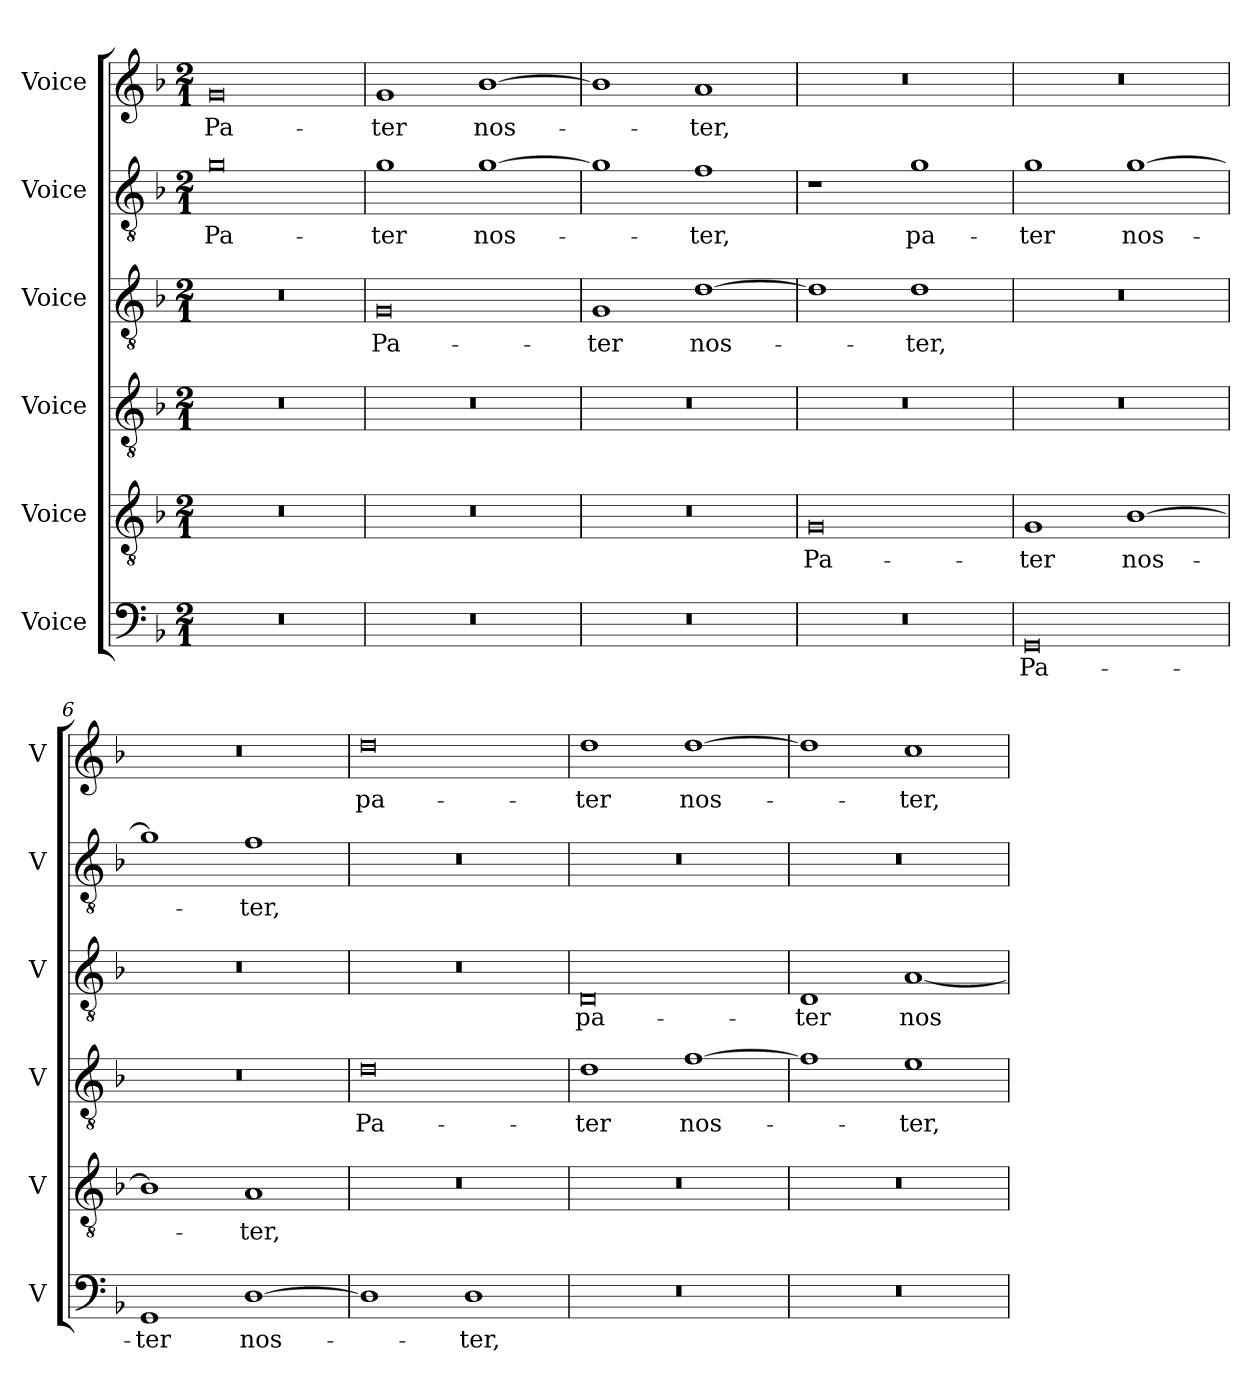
**kern	**text	**kern	**text	**kern	**text	**kern	**text	**kern	**text	**kern	**text
*part6	*part6	*part5	*part5	*part4	*part4	*part3	*part3	*part2	*part2	*part1	*part1
*staff6	*staff6	*staff5	*staff5	*staff4	*staff4	*staff3	*staff3	*staff2	*staff2	*staff1	*staff1
*I"Voice	*	*I"Voice	*	*I"Voice	*	*I"Voice	*	*I"Voice	*	*I"Voice	*
*I'V	*	*I'V	*	*I'V	*	*I'V	*	*I'V	*	*I'V	*
*clefF4	*	*clefGv2	*	*clefGv2	*	*clefGv2	*	*clefGv2	*	*clefG2	*
*k[b-]	*	*k[b-]	*	*k[b-]	*	*k[b-]	*	*k[b-]	*	*k[b-]	*
*M2/1	*	*M2/1	*	*M2/1	*	*M2/1	*	*M2/1	*	*M2/1	*
=1	=1	=1	=1	=1	=1	=1	=1	=1	=1	=1	=1
!	!	!	!	!	!	!	!	!	!LO:LY:b	!	!LO:LY:b
0r	.	0r	.	0r	.	0r	.	0g	Pa-	0g	Pa-
=2	=2	=2	=2	=2	=2	=2	=2	=2	=2	=2	=2
!	!	!	!	!	!	!	!LO:LY:b	!	!LO:LY:b	!	!LO:LY:b
0r	.	0r	.	0r	.	0G	Pa-	1g	-ter	1g	-ter
!	!	!	!	!	!	!	!	!	!LO:LY:b	!	!LO:LY:b
.	.	.	.	.	.	.	.	[1g	nos-	[1b-	nos-
=3	=3	=3	=3	=3	=3	=3	=3	=3	=3	=3	=3
!	!	!	!	!	!	!	!LO:LY:b	!	!	!	!
0r	.	0r	.	0r	.	1G	-ter	1g]	.	1b-]	.
!	!	!	!	!	!	!	!LO:LY:b	!	!LO:LY:b	!	!LO:LY:b
.	.	.	.	.	.	[1d	nos-	1f	-ter,	1a	-ter,
=4	=4	=4	=4	=4	=4	=4	=4	=4	=4	=4	=4
!	!	!	!LO:LY:b	!	!	!	!	!	!	!	!
0r	.	0G	Pa-	0r	.	1d]	.	1r	.	0r	.
!	!	!	!	!	!	!	!LO:LY:b	!	!LO:LY:b	!	!
.	.	.	.	.	.	1d	-ter,	1g	pa-	.	.
=5	=5	=5	=5	=5	=5	=5	=5	=5	=5	=5	=5
!	!LO:LY:b	!	!LO:LY:b	!	!	!	!	!	!LO:LY:b	!	!
0GG	Pa-	1G	-ter	0r	.	0r	.	1g	-ter	0r	.
!	!	!	!LO:LY:b	!	!	!	!	!	!LO:LY:b	!	!
.	.	[1B-	nos-	.	.	.	.	[1g	nos-	.	.
!!LO:LB:g=z
=6	=6	=6	=6	=6	=6	=6	=6	=6	=6	=6	=6
!	!LO:LY:b	!	!	!	!	!	!	!	!	!	!
1GG	-ter	1B-]	.	0r	.	0r	.	1g]	.	0r	.
!	!LO:LY:b	!	!LO:LY:b	!	!	!	!	!	!LO:LY:b	!	!
[1D	nos-	1A	-ter,	.	.	.	.	1f	-ter,	.	.
=7	=7	=7	=7	=7	=7	=7	=7	=7	=7	=7	=7
!	!	!	!	!	!LO:LY:b	!	!	!	!	!	!LO:LY:b
1D]	.	0r	.	0d	Pa-	0r	.	0r	.	0dd	pa-
!	!LO:LY:b	!	!	!	!	!	!	!	!	!	!
1D	-ter,	.	.	.	.	.	.	.	.	.	.
=8	=8	=8	=8	=8	=8	=8	=8	=8	=8	=8	=8
!	!	!	!	!	!LO:LY:b	!	!LO:LY:b	!	!	!	!LO:LY:b
0r	.	0r	.	1d	-ter	0D	pa-	0r	.	1dd	-ter
!	!	!	!	!	!LO:LY:b	!	!	!	!	!	!LO:LY:b
.	.	.	.	[1f	nos-	.	.	.	.	[1dd	nos-
=9	=9	=9	=9	=9	=9	=9	=9	=9	=9	=9	=9
!	!	!	!	!	!	!	!LO:LY:b	!	!	!	!
0r	.	0r	.	1f]	.	1D	-ter	0r	.	1dd]	.
!	!	!	!	!	!LO:LY:b	!	!LO:LY:b	!	!	!	!LO:LY:b
.	.	.	.	1e	-ter,	[1A	nos-	.	.	1cc	-ter,
=	=	=	=	=	=	=	=	=	=	=	=
*-	*-	*-	*-	*-	*-	*-	*-	*-	*-	*-	*-
